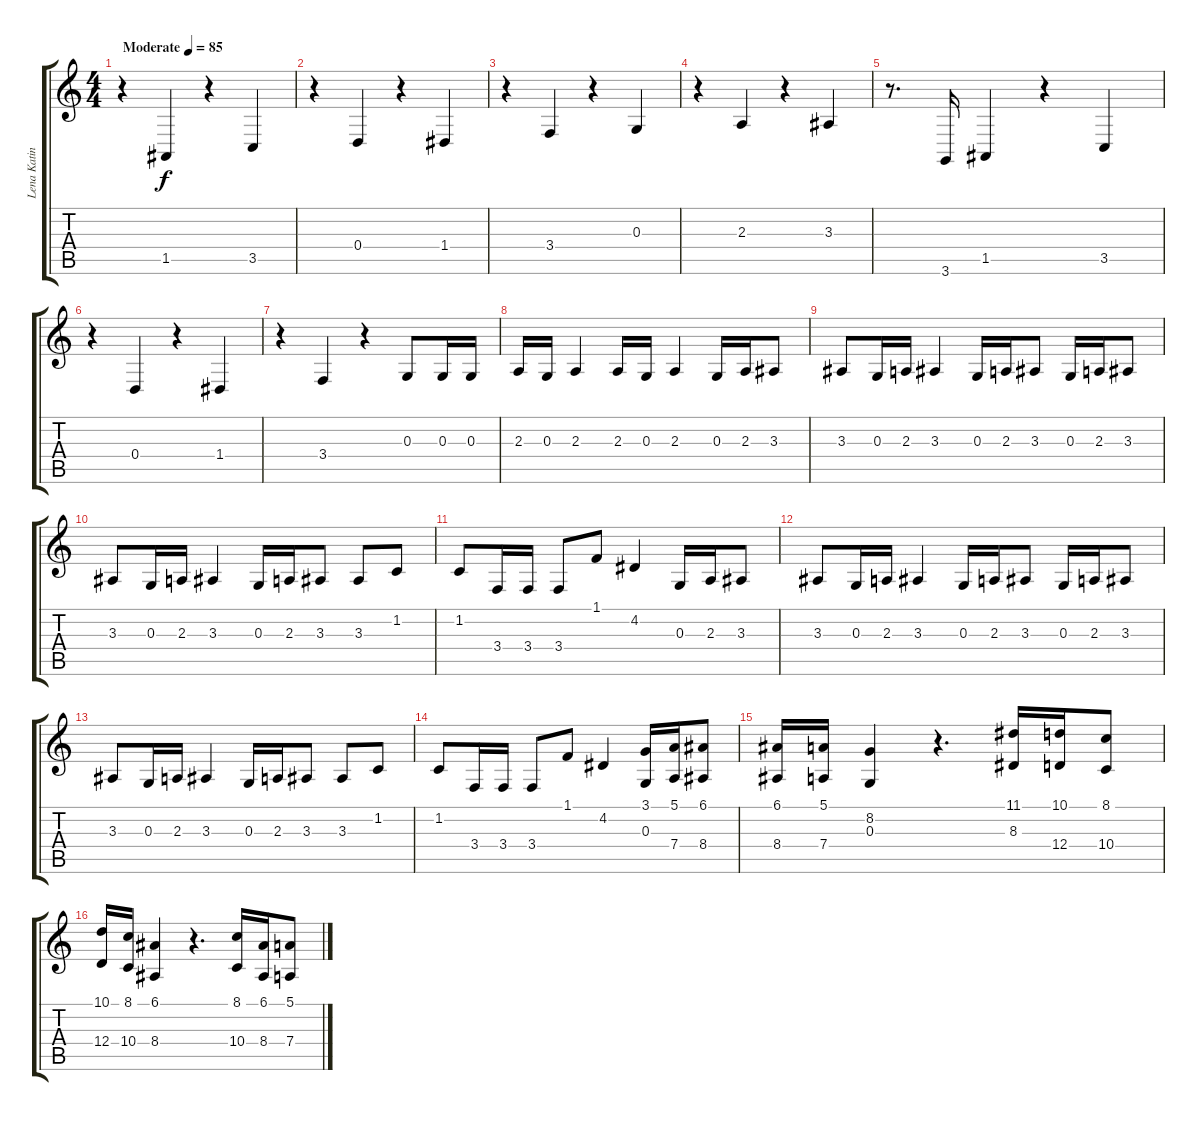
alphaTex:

\track ("Lena Katina" "Lena Katin") {instrument cello}
\staff {score tabs}
\tuning (E4 B3 G3 D3 A2 E2) {hide}
\ts (4 4)
\tempo (85 "Moderate")
\clef g2
\ks c
r.4{dy f instrument cello} 1.5.4 r.4 3.5.4 |
r.4 0.4.4 r.4 1.4.4 |
r.4 3.4.4 r.4 0.3.4 |
r.4 2.3.4 r.4 3.3.4 |
r.8{d} 3.6.16 1.5.4 r.4 3.5.4 |
r.4 0.4.4 r.4 1.4.4 |
r.4 3.4.4 r.4 0.3.8 0.3.16 0.3.16 |
2.3.16 0.3.16 2.3.4 2.3.16 0.3.16 2.3.4 0.3.16 2.3.16 3.3.8 |
3.3.8 0.3.16 2.3.16 3.3.4 0.3.16 2.3.16 3.3.8 0.3.16 2.3.16 3.3.8 |
3.3.8 0.3.16 2.3.16 3.3.4 0.3.16 2.3.16 3.3.8 3.3.8 1.2.8 |
1.2.8 3.4.16 3.4.16 3.4.8 1.1.8 4.2.4 0.3.16 2.3.16 3.3.8 |
3.3.8 0.3.16 2.3.16 3.3.4 0.3.16 2.3.16 3.3.8 0.3.16 2.3.16 3.3.8 |
3.3.8 0.3.16 2.3.16 3.3.4 0.3.16 2.3.16 3.3.8 3.3.8 1.2.8 |
1.2.8 3.4.16 3.4.16 3.4.8 1.1.8 4.2.4 (3.1 0.3).16 (5.1 7.4).16 (6.1 8.4).8 |
(6.1 8.4).16 (5.1 7.4).16 (8.2 0.3).4 r.4{d} (11.1 8.3).16 (10.1 12.4).16 (8.1 10.4).8 |
(10.1 12.4).16 (8.1 10.4).16 (6.1 8.4).4 r.4{d} (8.1 10.4).16 (6.1 8.4).16 (5.1 7.4).8
